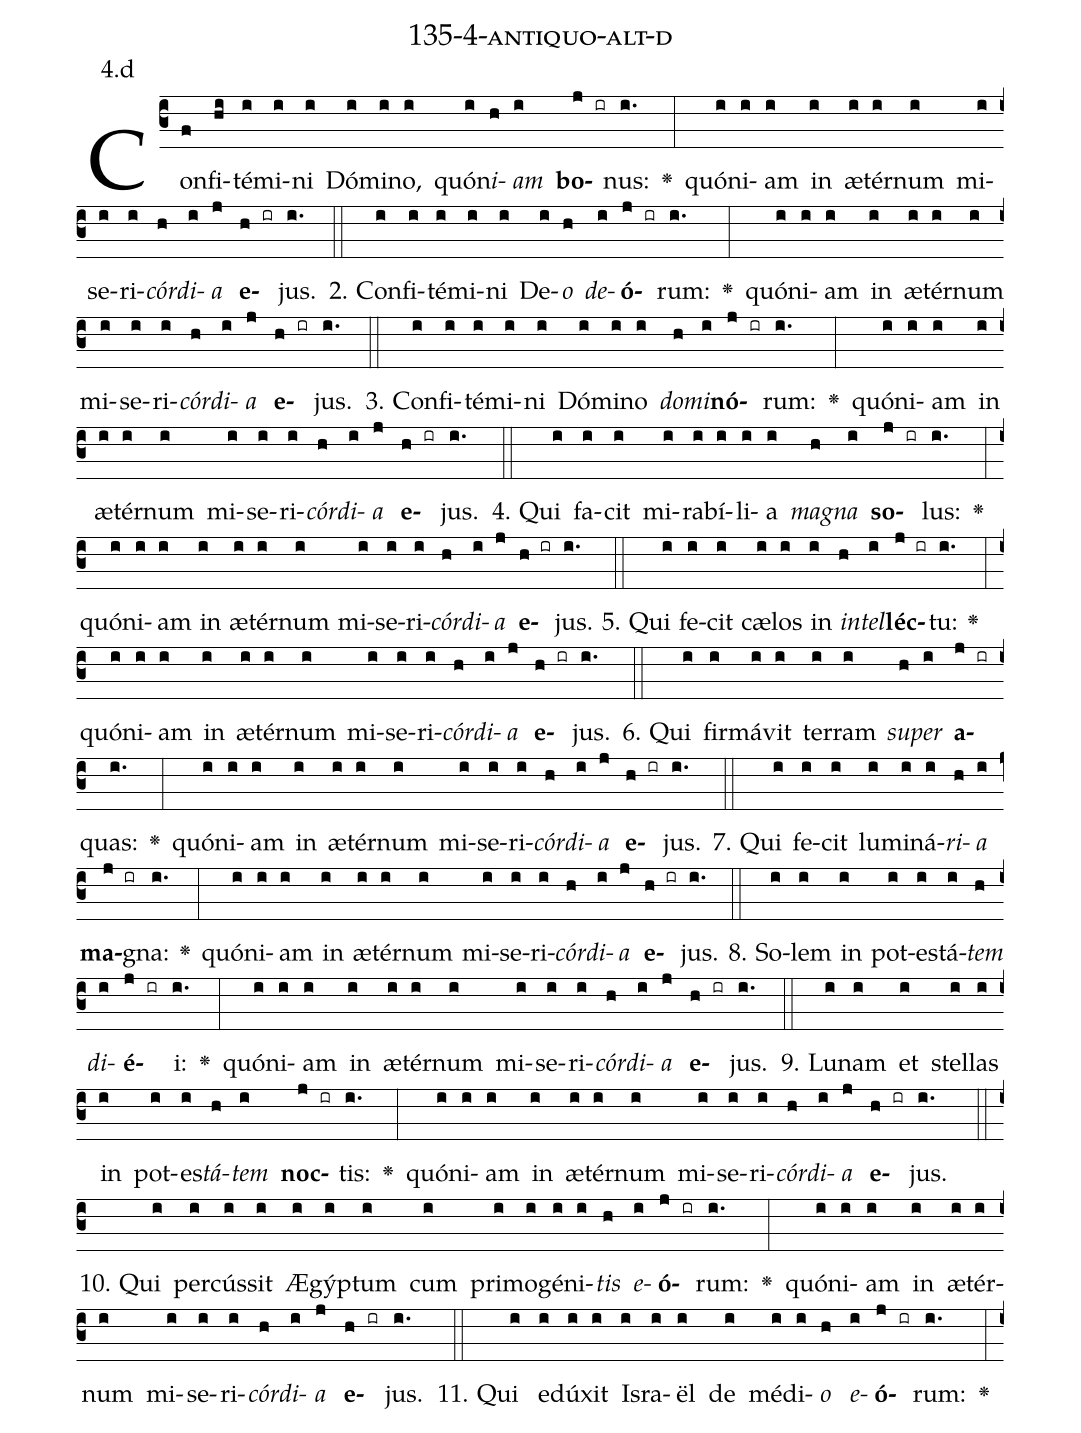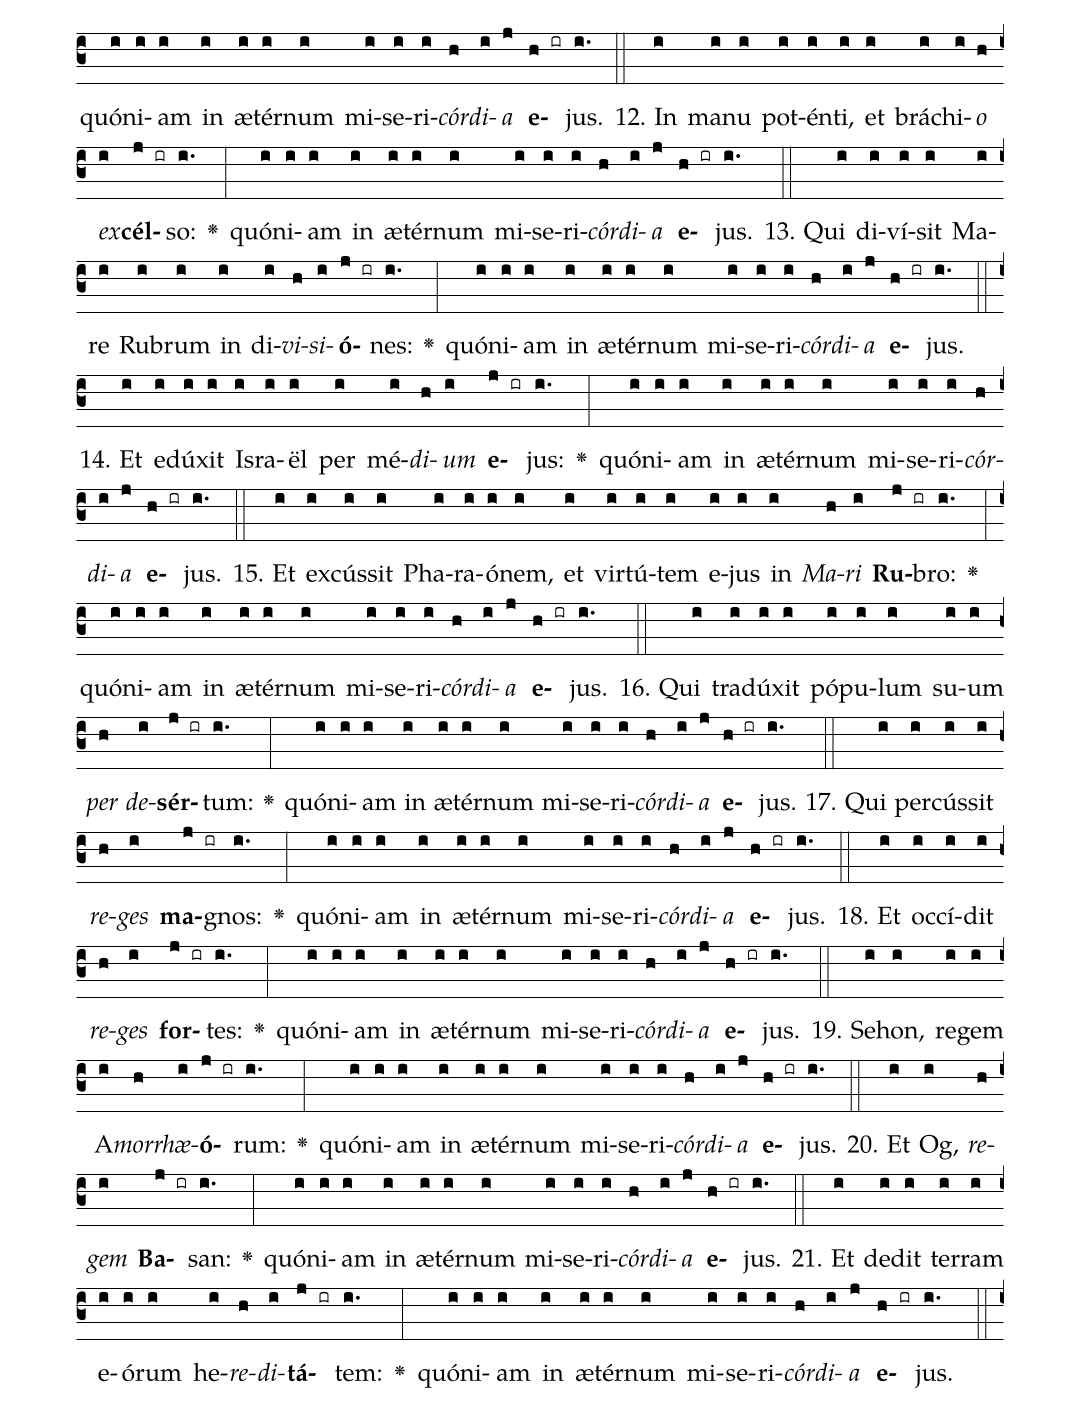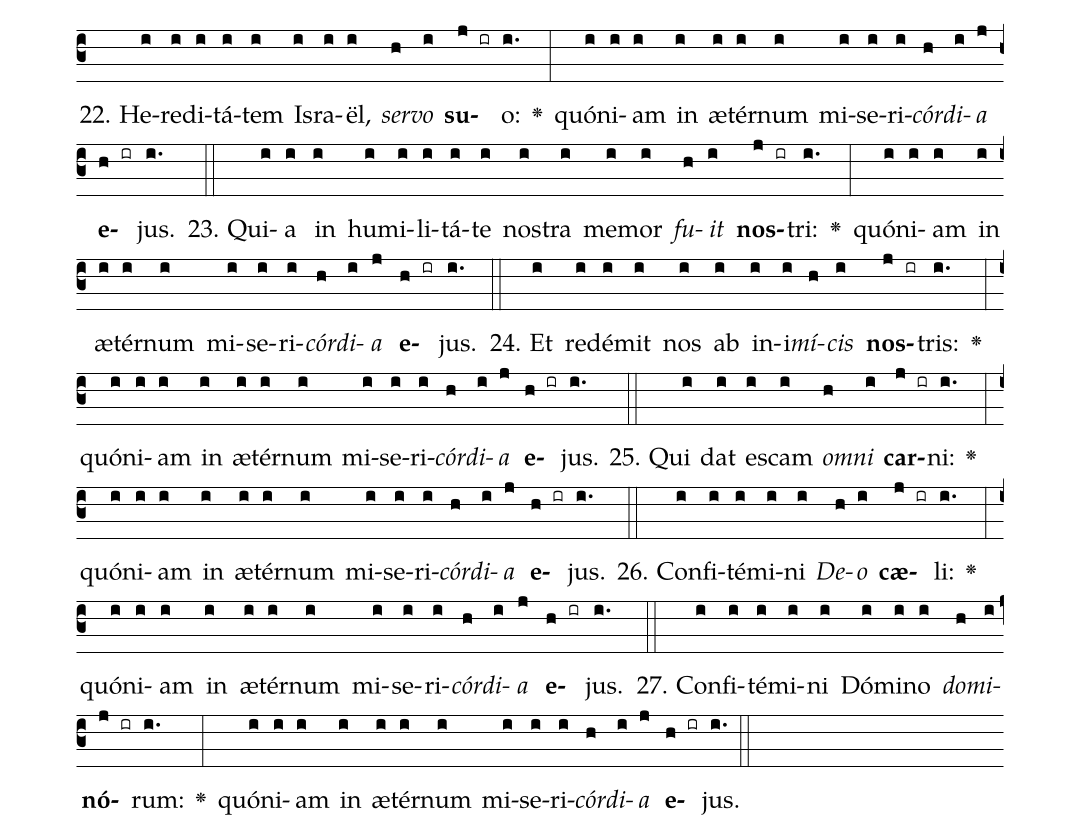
name: 135-4-antiquo-alt-d;
annotation: 4.d;
%%
(c3)Con(f)fi(hi)té(i)mi(i)ni(i) Dó(i)mi(i)no,(i) quón(i)<i>i</i>(h)<i>am</i>(i) <b>bo</b>(j ir)nus:(i.) <v>\greheightstar</v>(:) quón(i)i(i)am(i) in(i) æ(i)tér(i)num(i) mi(i)se(i)ri(i)<i>cór</i>(h)<i>di</i>(i)<i>a</i>(j) <b>e</b>(h ir)jus.(i.) (::)
2. Con(i)fi(i)té(i)mi(i)ni(i) De(i)<i>o</i>(h) <i>de</i>(i)<b>ó</b>(j ir)rum:(i.) <v>\greheightstar</v>(:) quón(i)i(i)am(i) in(i) æ(i)tér(i)num(i) mi(i)se(i)ri(i)<i>cór</i>(h)<i>di</i>(i)<i>a</i>(j) <b>e</b>(h ir)jus.(i.) (::)
3. Con(i)fi(i)té(i)mi(i)ni(i) Dó(i)mi(i)no(i) <i>do</i>(h)<i>mi</i>(i)<b>nó</b>(j ir)rum:(i.) <v>\greheightstar</v>(:) quón(i)i(i)am(i) in(i) æ(i)tér(i)num(i) mi(i)se(i)ri(i)<i>cór</i>(h)<i>di</i>(i)<i>a</i>(j) <b>e</b>(h ir)jus.(i.) (::)
4. Qui(i) fa(i)cit(i) mi(i)ra(i)bí(i)li(i)a(i) <i>ma</i>(h)<i>gna</i>(i) <b>so</b>(j ir)lus:(i.) <v>\greheightstar</v>(:) quón(i)i(i)am(i) in(i) æ(i)tér(i)num(i) mi(i)se(i)ri(i)<i>cór</i>(h)<i>di</i>(i)<i>a</i>(j) <b>e</b>(h ir)jus.(i.) (::)
5. Qui(i) fe(i)cit(i) cæ(i)los(i) in(i) <i>in</i>(h)<i>tel</i>(i)<b>léc</b>(j ir)tu:(i.) <v>\greheightstar</v>(:) quón(i)i(i)am(i) in(i) æ(i)tér(i)num(i) mi(i)se(i)ri(i)<i>cór</i>(h)<i>di</i>(i)<i>a</i>(j) <b>e</b>(h ir)jus.(i.) (::)
6. Qui(i) fir(i)má(i)vit(i) ter(i)ram(i) <i>su</i>(h)<i>per</i>(i) <b>a</b>(j ir)quas:(i.) <v>\greheightstar</v>(:) quón(i)i(i)am(i) in(i) æ(i)tér(i)num(i) mi(i)se(i)ri(i)<i>cór</i>(h)<i>di</i>(i)<i>a</i>(j) <b>e</b>(h ir)jus.(i.) (::)
7. Qui(i) fe(i)cit(i) lu(i)mi(i)ná(i)<i>ri</i>(h)<i>a</i>(i) <b>ma</b>(j ir)gna:(i.) <v>\greheightstar</v>(:) quón(i)i(i)am(i) in(i) æ(i)tér(i)num(i) mi(i)se(i)ri(i)<i>cór</i>(h)<i>di</i>(i)<i>a</i>(j) <b>e</b>(h ir)jus.(i.) (::)
8. So(i)lem(i) in(i) pot(i)es(i)tá(i)<i>tem</i>(h) <i>di</i>(i)<b>é</b>(j ir)i:(i.) <v>\greheightstar</v>(:) quón(i)i(i)am(i) in(i) æ(i)tér(i)num(i) mi(i)se(i)ri(i)<i>cór</i>(h)<i>di</i>(i)<i>a</i>(j) <b>e</b>(h ir)jus.(i.) (::)
9. Lu(i)nam(i) et(i) stel(i)las(i) in(i) pot(i)es(i)<i>tá</i>(h)<i>tem</i>(i) <b>noc</b>(j ir)tis:(i.) <v>\greheightstar</v>(:) quón(i)i(i)am(i) in(i) æ(i)tér(i)num(i) mi(i)se(i)ri(i)<i>cór</i>(h)<i>di</i>(i)<i>a</i>(j) <b>e</b>(h ir)jus.(i.) (::)
10. Qui(i) per(i)cús(i)sit(i) Æ(i)gýp(i)tum(i) cum(i) pri(i)mo(i)gé(i)ni(i)<i>tis</i>(h) <i>e</i>(i)<b>ó</b>(j ir)rum:(i.) <v>\greheightstar</v>(:) quón(i)i(i)am(i) in(i) æ(i)tér(i)num(i) mi(i)se(i)ri(i)<i>cór</i>(h)<i>di</i>(i)<i>a</i>(j) <b>e</b>(h ir)jus.(i.) (::)
11. Qui(i) e(i)dú(i)xit(i) Is(i)ra(i)ël(i) de(i) mé(i)di(i)<i>o</i>(h) <i>e</i>(i)<b>ó</b>(j ir)rum:(i.) <v>\greheightstar</v>(:) quón(i)i(i)am(i) in(i) æ(i)tér(i)num(i) mi(i)se(i)ri(i)<i>cór</i>(h)<i>di</i>(i)<i>a</i>(j) <b>e</b>(h ir)jus.(i.) (::)
12. In(i) ma(i)nu(i) pot(i)én(i)ti,(i) et(i) brá(i)chi(i)<i>o</i>(h) <i>ex</i>(i)<b>cél</b>(j ir)so:(i.) <v>\greheightstar</v>(:) quón(i)i(i)am(i) in(i) æ(i)tér(i)num(i) mi(i)se(i)ri(i)<i>cór</i>(h)<i>di</i>(i)<i>a</i>(j) <b>e</b>(h ir)jus.(i.) (::)
13. Qui(i) di(i)ví(i)sit(i) Ma(i)re(i) Ru(i)brum(i) in(i) di(i)<i>vi</i>(h)<i>si</i>(i)<b>ó</b>(j ir)nes:(i.) <v>\greheightstar</v>(:) quón(i)i(i)am(i) in(i) æ(i)tér(i)num(i) mi(i)se(i)ri(i)<i>cór</i>(h)<i>di</i>(i)<i>a</i>(j) <b>e</b>(h ir)jus.(i.) (::)
14. Et(i) e(i)dú(i)xit(i) Is(i)ra(i)ël(i) per(i) mé(i)<i>di</i>(h)<i>um</i>(i) <b>e</b>(j ir)jus:(i.) <v>\greheightstar</v>(:) quón(i)i(i)am(i) in(i) æ(i)tér(i)num(i) mi(i)se(i)ri(i)<i>cór</i>(h)<i>di</i>(i)<i>a</i>(j) <b>e</b>(h ir)jus.(i.) (::)
15. Et(i) ex(i)cús(i)sit(i) Pha(i)ra(i)ó(i)nem,(i) et(i) vir(i)tú(i)tem(i) e(i)jus(i) in(i) <i>Ma</i>(h)<i>ri</i>(i) <b>Ru</b>(j ir)bro:(i.) <v>\greheightstar</v>(:) quón(i)i(i)am(i) in(i) æ(i)tér(i)num(i) mi(i)se(i)ri(i)<i>cór</i>(h)<i>di</i>(i)<i>a</i>(j) <b>e</b>(h ir)jus.(i.) (::)
16. Qui(i) tra(i)dú(i)xit(i) pó(i)pu(i)lum(i) su(i)um(i) <i>per</i>(h) <i>de</i>(i)<b>sér</b>(j ir)tum:(i.) <v>\greheightstar</v>(:) quón(i)i(i)am(i) in(i) æ(i)tér(i)num(i) mi(i)se(i)ri(i)<i>cór</i>(h)<i>di</i>(i)<i>a</i>(j) <b>e</b>(h ir)jus.(i.) (::)
17. Qui(i) per(i)cús(i)sit(i) <i>re</i>(h)<i>ges</i>(i) <b>ma</b>(j ir)gnos:(i.) <v>\greheightstar</v>(:) quón(i)i(i)am(i) in(i) æ(i)tér(i)num(i) mi(i)se(i)ri(i)<i>cór</i>(h)<i>di</i>(i)<i>a</i>(j) <b>e</b>(h ir)jus.(i.) (::)
18. Et(i) oc(i)cí(i)dit(i) <i>re</i>(h)<i>ges</i>(i) <b>for</b>(j ir)tes:(i.) <v>\greheightstar</v>(:) quón(i)i(i)am(i) in(i) æ(i)tér(i)num(i) mi(i)se(i)ri(i)<i>cór</i>(h)<i>di</i>(i)<i>a</i>(j) <b>e</b>(h ir)jus.(i.) (::)
19. Se(i)hon,(i) re(i)gem(i) A(i)<i>mor</i>(h)<i>rhæ</i>(i)<b>ó</b>(j ir)rum:(i.) <v>\greheightstar</v>(:) quón(i)i(i)am(i) in(i) æ(i)tér(i)num(i) mi(i)se(i)ri(i)<i>cór</i>(h)<i>di</i>(i)<i>a</i>(j) <b>e</b>(h ir)jus.(i.) (::)
20. Et(i) Og,(i) <i>re</i>(h)<i>gem</i>(i) <b>Ba</b>(j ir)san:(i.) <v>\greheightstar</v>(:) quón(i)i(i)am(i) in(i) æ(i)tér(i)num(i) mi(i)se(i)ri(i)<i>cór</i>(h)<i>di</i>(i)<i>a</i>(j) <b>e</b>(h ir)jus.(i.) (::)
21. Et(i) de(i)dit(i) ter(i)ram(i) e(i)ó(i)rum(i) he(i)<i>re</i>(h)<i>di</i>(i)<b>tá</b>(j ir)tem:(i.) <v>\greheightstar</v>(:) quón(i)i(i)am(i) in(i) æ(i)tér(i)num(i) mi(i)se(i)ri(i)<i>cór</i>(h)<i>di</i>(i)<i>a</i>(j) <b>e</b>(h ir)jus.(i.) (::)
22. He(i)re(i)di(i)tá(i)tem(i) Is(i)ra(i)ël,(i) <i>ser</i>(h)<i>vo</i>(i) <b>su</b>(j ir)o:(i.) <v>\greheightstar</v>(:) quón(i)i(i)am(i) in(i) æ(i)tér(i)num(i) mi(i)se(i)ri(i)<i>cór</i>(h)<i>di</i>(i)<i>a</i>(j) <b>e</b>(h ir)jus.(i.) (::)
23. Qui(i)a(i) in(i) hu(i)mi(i)li(i)tá(i)te(i) nos(i)tra(i) me(i)mor(i) <i>fu</i>(h)<i>it</i>(i) <b>nos</b>(j ir)tri:(i.) <v>\greheightstar</v>(:) quón(i)i(i)am(i) in(i) æ(i)tér(i)num(i) mi(i)se(i)ri(i)<i>cór</i>(h)<i>di</i>(i)<i>a</i>(j) <b>e</b>(h ir)jus.(i.) (::)
24. Et(i) red(i)é(i)mit(i) nos(i) ab(i) in(i)i(i)<i>mí</i>(h)<i>cis</i>(i) <b>nos</b>(j ir)tris:(i.) <v>\greheightstar</v>(:) quón(i)i(i)am(i) in(i) æ(i)tér(i)num(i) mi(i)se(i)ri(i)<i>cór</i>(h)<i>di</i>(i)<i>a</i>(j) <b>e</b>(h ir)jus.(i.) (::)
25. Qui(i) dat(i) es(i)cam(i) <i>om</i>(h)<i>ni</i>(i) <b>car</b>(j ir)ni:(i.) <v>\greheightstar</v>(:) quón(i)i(i)am(i) in(i) æ(i)tér(i)num(i) mi(i)se(i)ri(i)<i>cór</i>(h)<i>di</i>(i)<i>a</i>(j) <b>e</b>(h ir)jus.(i.) (::)
26. Con(i)fi(i)té(i)mi(i)ni(i) <i>De</i>(h)<i>o</i>(i) <b>cæ</b>(j ir)li:(i.) <v>\greheightstar</v>(:) quón(i)i(i)am(i) in(i) æ(i)tér(i)num(i) mi(i)se(i)ri(i)<i>cór</i>(h)<i>di</i>(i)<i>a</i>(j) <b>e</b>(h ir)jus.(i.) (::)
27. Con(i)fi(i)té(i)mi(i)ni(i) Dó(i)mi(i)no(i) <i>do</i>(h)<i>mi</i>(i)<b>nó</b>(j ir)rum:(i.) <v>\greheightstar</v>(:) quón(i)i(i)am(i) in(i) æ(i)tér(i)num(i) mi(i)se(i)ri(i)<i>cór</i>(h)<i>di</i>(i)<i>a</i>(j) <b>e</b>(h ir)jus.(i.) (::)
